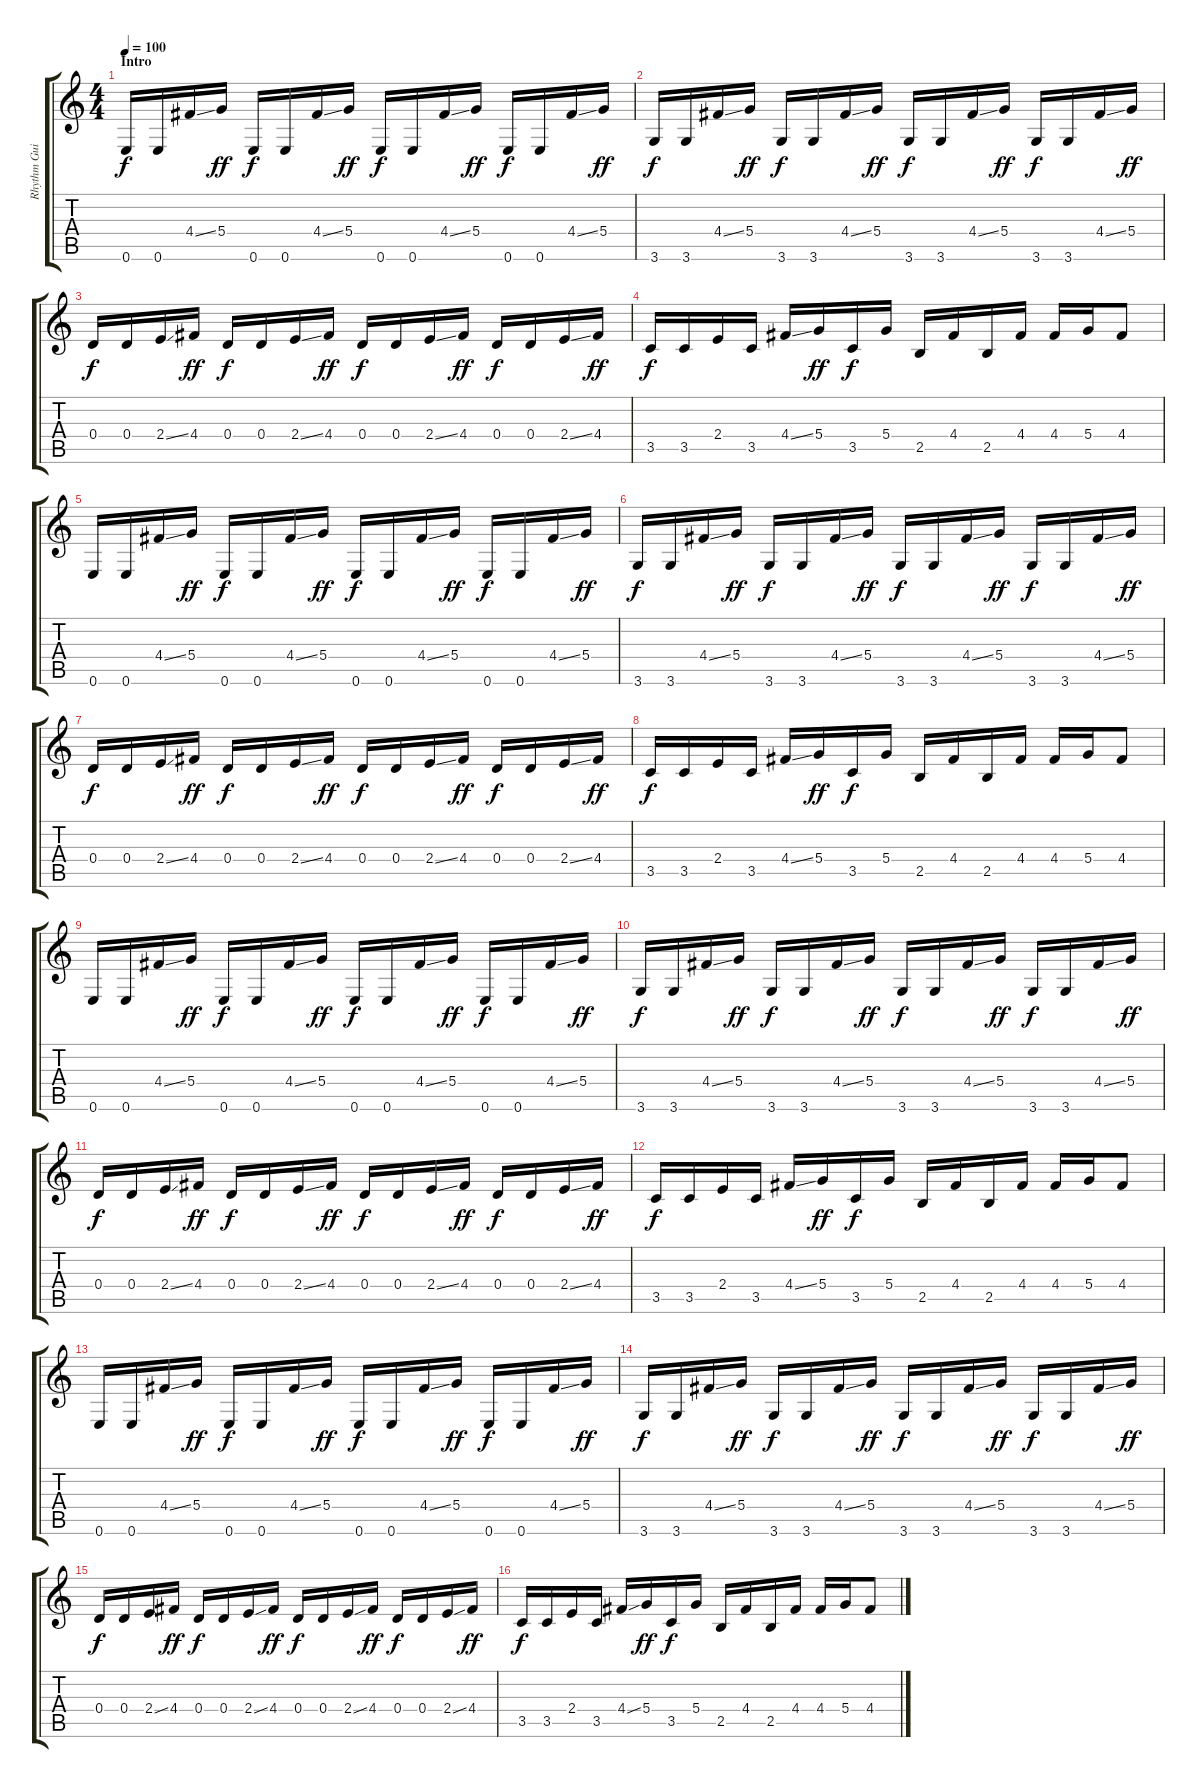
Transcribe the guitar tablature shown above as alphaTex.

\track ("Rhythm Guitar 1" "Rhythm Gui") {instrument distortionguitar}
\staff {score tabs}
\tuning (E4 B3 G3 D3 A2 E2) {hide}
\ts (4 4)
\section ("" "Intro")
\tempo 100
\clef g2
\ks c
0.6.16{dy f instrument distortionguitar} 0.6.16 4.4{ss}.16 5.4.16{dy ff} 0.6.16{dy f} 0.6.16 4.4{ss}.16 5.4.16{dy ff} 0.6.16{dy f} 0.6.16 4.4{ss}.16 5.4.16{dy ff} 0.6.16{dy f} 0.6.16 4.4{ss}.16 5.4.16{dy ff} |
3.6.16{dy f} 3.6.16 4.4{ss}.16 5.4.16{dy ff} 3.6.16{dy f} 3.6.16 4.4{ss}.16 5.4.16{dy ff} 3.6.16{dy f} 3.6.16 4.4{ss}.16 5.4.16{dy ff} 3.6.16{dy f} 3.6.16 4.4{ss}.16 5.4.16{dy ff} |
0.4.16{dy f} 0.4.16 2.4{ss}.16 4.4.16{dy ff} 0.4.16{dy f} 0.4.16 2.4{ss}.16 4.4.16{dy ff} 0.4.16{dy f} 0.4.16 2.4{ss}.16 4.4.16{dy ff} 0.4.16{dy f} 0.4.16 2.4{ss}.16 4.4.16{dy ff} |
3.5.16{dy f} 3.5.16 2.4.16 3.5.16 4.4{ss}.16 5.4.16{dy ff} 3.5.16{dy f} 5.4.16 2.5.16 4.4.16 2.5.16 4.4.16 4.4.16 5.4.16 4.4.8 |
0.6.16 0.6.16 4.4{ss}.16 5.4.16{dy ff} 0.6.16{dy f} 0.6.16 4.4{ss}.16 5.4.16{dy ff} 0.6.16{dy f} 0.6.16 4.4{ss}.16 5.4.16{dy ff} 0.6.16{dy f} 0.6.16 4.4{ss}.16 5.4.16{dy ff} |
3.6.16{dy f} 3.6.16 4.4{ss}.16 5.4.16{dy ff} 3.6.16{dy f} 3.6.16 4.4{ss}.16 5.4.16{dy ff} 3.6.16{dy f} 3.6.16 4.4{ss}.16 5.4.16{dy ff} 3.6.16{dy f} 3.6.16 4.4{ss}.16 5.4.16{dy ff} |
0.4.16{dy f} 0.4.16 2.4{ss}.16 4.4.16{dy ff} 0.4.16{dy f} 0.4.16 2.4{ss}.16 4.4.16{dy ff} 0.4.16{dy f} 0.4.16 2.4{ss}.16 4.4.16{dy ff} 0.4.16{dy f} 0.4.16 2.4{ss}.16 4.4.16{dy ff} |
3.5.16{dy f} 3.5.16 2.4.16 3.5.16 4.4{ss}.16 5.4.16{dy ff} 3.5.16{dy f} 5.4.16 2.5.16 4.4.16 2.5.16 4.4.16 4.4.16 5.4.16 4.4.8 |
\section ("" "")
0.6.16 0.6.16 4.4{ss}.16 5.4.16{dy ff} 0.6.16{dy f} 0.6.16 4.4{ss}.16 5.4.16{dy ff} 0.6.16{dy f} 0.6.16 4.4{ss}.16 5.4.16{dy ff} 0.6.16{dy f} 0.6.16 4.4{ss}.16 5.4.16{dy ff} |
3.6.16{dy f} 3.6.16 4.4{ss}.16 5.4.16{dy ff} 3.6.16{dy f} 3.6.16 4.4{ss}.16 5.4.16{dy ff} 3.6.16{dy f} 3.6.16 4.4{ss}.16 5.4.16{dy ff} 3.6.16{dy f} 3.6.16 4.4{ss}.16 5.4.16{dy ff} |
0.4.16{dy f} 0.4.16 2.4{ss}.16 4.4.16{dy ff} 0.4.16{dy f} 0.4.16 2.4{ss}.16 4.4.16{dy ff} 0.4.16{dy f} 0.4.16 2.4{ss}.16 4.4.16{dy ff} 0.4.16{dy f} 0.4.16 2.4{ss}.16 4.4.16{dy ff} |
3.5.16{dy f} 3.5.16 2.4.16 3.5.16 4.4{ss}.16 5.4.16{dy ff} 3.5.16{dy f} 5.4.16 2.5.16 4.4.16 2.5.16 4.4.16 4.4.16 5.4.16 4.4.8 |
0.6.16 0.6.16 4.4{ss}.16 5.4.16{dy ff} 0.6.16{dy f} 0.6.16 4.4{ss}.16 5.4.16{dy ff} 0.6.16{dy f} 0.6.16 4.4{ss}.16 5.4.16{dy ff} 0.6.16{dy f} 0.6.16 4.4{ss}.16 5.4.16{dy ff} |
3.6.16{dy f} 3.6.16 4.4{ss}.16 5.4.16{dy ff} 3.6.16{dy f} 3.6.16 4.4{ss}.16 5.4.16{dy ff} 3.6.16{dy f} 3.6.16 4.4{ss}.16 5.4.16{dy ff} 3.6.16{dy f} 3.6.16 4.4{ss}.16 5.4.16{dy ff} |
0.4.16{dy f} 0.4.16 2.4{ss}.16 4.4.16{dy ff} 0.4.16{dy f} 0.4.16 2.4{ss}.16 4.4.16{dy ff} 0.4.16{dy f} 0.4.16 2.4{ss}.16 4.4.16{dy ff} 0.4.16{dy f} 0.4.16 2.4{ss}.16 4.4.16{dy ff} |
3.5.16{dy f} 3.5.16 2.4.16 3.5.16 4.4{ss}.16 5.4.16{dy ff} 3.5.16{dy f} 5.4.16 2.5.16 4.4.16 2.5.16 4.4.16 4.4.16 5.4.16 4.4.8
